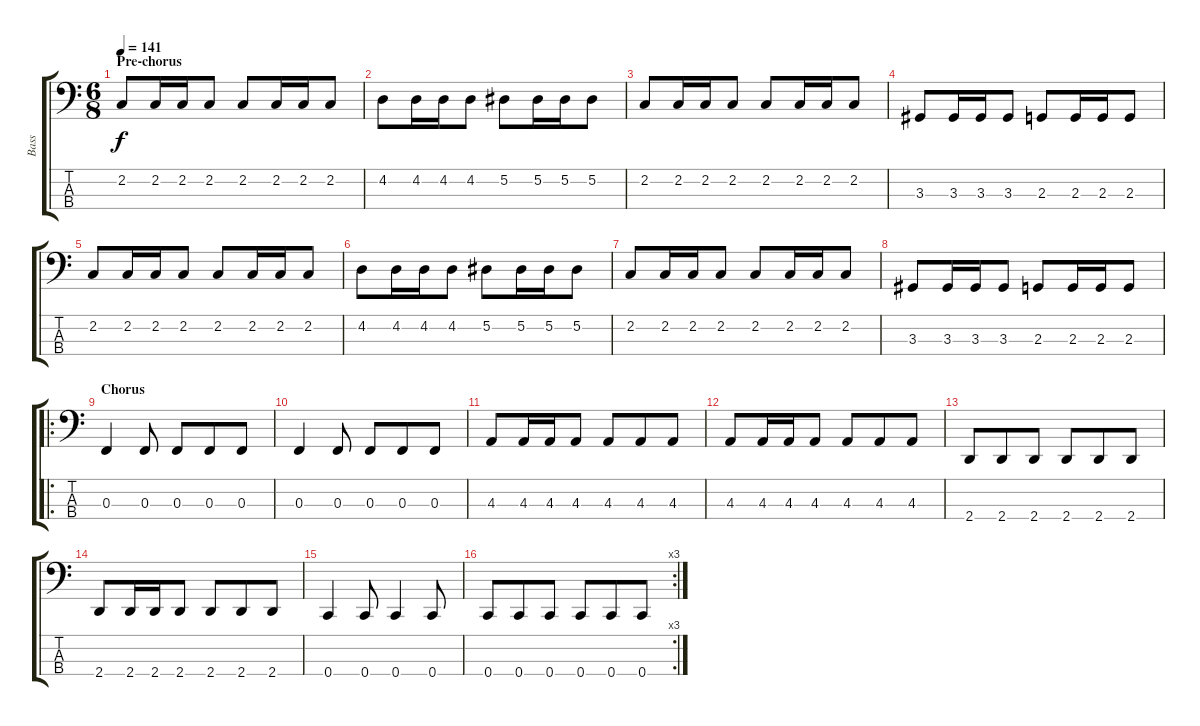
\track ("Bass" "Bass") {instrument electricbasspick}
\staff {score tabs}
\tuning (Eb2 Bb1 F1 C1) {hide}
\ts (6 8)
\section ("" "Pre-chorus")
\tempo 141
\clef f4
\ks c
2.2.8{dy f} 2.2.16 2.2.16 2.2.8 2.2.8 2.2.16 2.2.16 2.2.8 |
4.2.8 4.2.16 4.2.16 4.2.8 5.2.8 5.2.16 5.2.16 5.2.8 |
2.2.8 2.2.16 2.2.16 2.2.8 2.2.8 2.2.16 2.2.16 2.2.8 |
3.3.8 3.3.16 3.3.16 3.3.8 2.3.8 2.3.16 2.3.16 2.3.8 |
2.2.8 2.2.16 2.2.16 2.2.8 2.2.8 2.2.16 2.2.16 2.2.8 |
4.2.8 4.2.16 4.2.16 4.2.8 5.2.8 5.2.16 5.2.16 5.2.8 |
2.2.8 2.2.16 2.2.16 2.2.8 2.2.8 2.2.16 2.2.16 2.2.8 |
3.3.8 3.3.16 3.3.16 3.3.8 2.3.8 2.3.16 2.3.16 2.3.8 |
\ro
\section ("" "Chorus")
0.3.4 0.3.8 0.3.8 0.3.8 0.3.8 |
0.3.4 0.3.8 0.3.8 0.3.8 0.3.8 |
4.3.8 4.3.16 4.3.16 4.3.8 4.3.8 4.3.8 4.3.8 |
4.3.8 4.3.16 4.3.16 4.3.8 4.3.8 4.3.8 4.3.8 |
2.4.8 2.4.8 2.4.8 2.4.8 2.4.8 2.4.8 |
2.4.8 2.4.16 2.4.16 2.4.8 2.4.8 2.4.8 2.4.8 |
0.4.4 0.4.8 0.4.4 0.4.8 |
\rc 3
0.4.8 0.4.8 0.4.8 0.4.8 0.4.8 0.4.8
